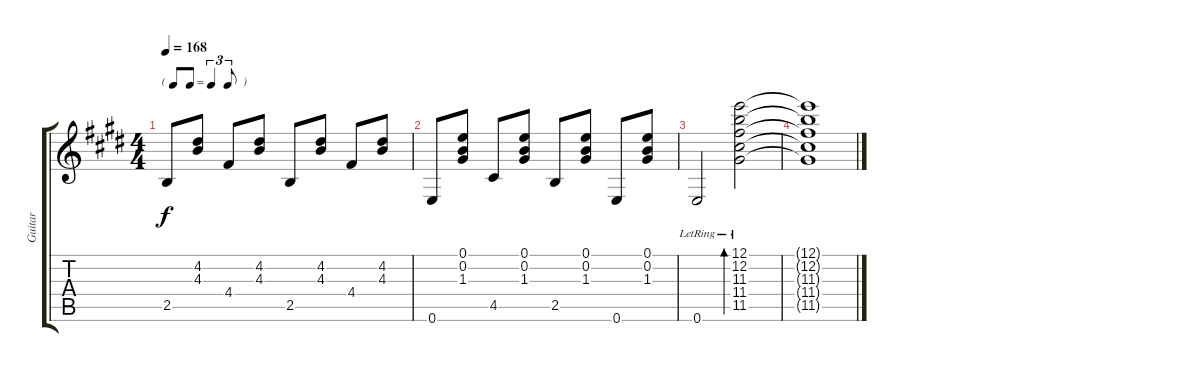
\track ("Guitar" "Guitar") {instrument electricguitarclean}
\staff {score tabs}
\tuning (E4 B3 G3 D3 A2 E2) {hide}
\ts (4 4)
\tf triplet8th
\tempo 168
\clef g2
\ks c#minor
2.5.8{dy f} (4.2 4.3).8 4.4.8 (4.2 4.3).8 2.5.8 (4.2 4.3).8 4.4.8 (4.2 4.3).8 |
0.6.8 (0.1 0.2 1.3).8 4.5.8 (0.1 0.2 1.3).8 2.5.8 (0.1 0.2 1.3).8 0.6.8 (0.1 0.2 1.3).8 |
0.6{lr}.2 (12.1{lr} 12.2{lr} 11.3{lr} 11.4{lr} 11.5{lr}).2{bd 30} |
(12.1{t} 12.2{t} 11.3{t} 11.4{t} 11.5{t}).1
